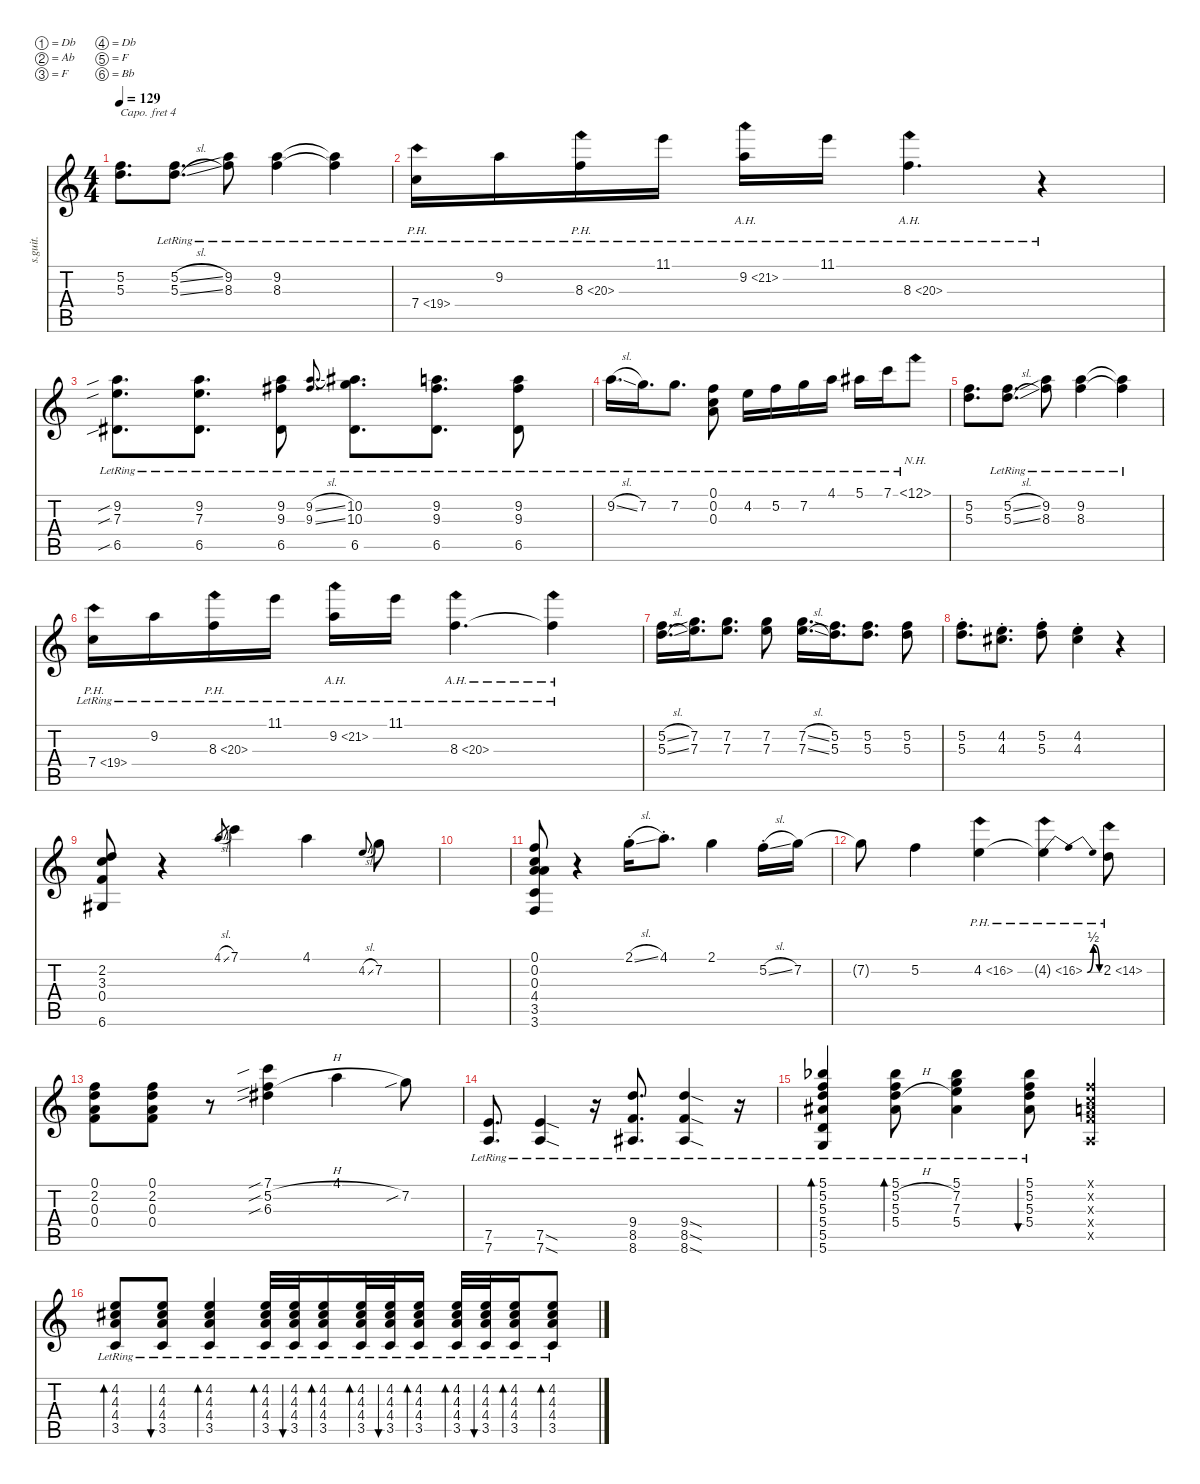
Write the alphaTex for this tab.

\defaultSystemsLayout 4
\hideDynamics
\bracketExtendMode nobrackets
\otherSystemsTrackNameOrientation horizontal
\track ("Alex" "s.guit.") {instrument acousticguitarsteel}
\staff {score tabs}
\capo 4
\tuning (Db4 Ab3 F3 Db3 F2 Bb1)
\ts (4 4)
\tempo 129
\clef g2
\ks c
(5.2 5.3).8{d dy p beam Down} (5.2{sl lr} 5.3{sl lr}).8{d beam Down} (9.2{lr} 8.3{lr}).8{beam Down} (9.2{lr} 8.3{lr}).4{dy mp beam Down} (9.2{lr t} 8.3{lr t}).4{dy mf beam Down} |
7.4{ph 12 lr}.16{dy mp beam Down} 9.2{lr}.16{beam Down} 8.3{ph 12 lr}.16{beam Down} 11.1{lr}.16{beam Down} 9.2{ah 12 lr}.16{dy mf beam Down} 11.1{lr}.16{beam Down} 8.3{ah 12 lr}.4{d beam Down} r.4{beam Down} |
(9.2{sib lr} 6.5{sib lr acc #} 7.3{sib lr}).8{d dy p beam Down} (9.2{lr} 6.5{lr acc #} 7.3{lr}).8{d beam Down} (9.2{lr} 6.5{lr acc #} 9.3{lr acc #}).8{beam Down} (9.3{sl lr acc #} 9.2{sl lr}).8{d gr onbeat beam Up} (10.2{lr acc #} 6.5{lr acc #} 10.3{lr}).8{d beam Down} (9.2{lr} 6.5{lr acc #} 9.3{lr acc #}).8{d beam Down} (9.2{lr} 6.5{lr acc #} 9.3{lr acc #}).8{dy mp beam Down} |
9.2{sl lr}.16{d dy mf beam Down} 7.2{lr}.16{d beam Down} 7.2{lr}.8{d beam Down} (0.1{lr} 0.2{lr} 0.3{lr}).8{beam Down} 4.2{lr}.16{beam Down} 5.2{lr}.16{beam Down} 7.2{lr}.16{beam Down} 4.1{lr}.16{beam Down} 5.1{lr acc #}.16{beam Down} 7.1{lr}.16{beam Down} 12.1{nh lr}.8{beam Down} |
(5.2 5.3).8{d dy mp beam Down} (5.2{sl lr} 5.3{sl lr}).8{d dy p beam Down} (9.2{lr} 8.3{lr}).8{dy mp beam Down} (9.2{lr} 8.3{lr}).4{beam Down} (9.2{lr t} 8.3{lr t}).4{dy mf beam Down} |
7.4{ph 12 lr}.16{dy mp beam Down} 9.2{lr}.16{beam Down} 8.3{ph 12 lr}.16{beam Down} 11.1{lr}.16{beam Down} 9.2{ah 12 lr}.16{dy mf beam Down} 11.1{lr}.16{beam Down} 8.3{ah 12 lr}.4{d beam Down} 8.3{ah 12 lr t}.4{beam Down} |
(5.2{sl} 5.3{sl}).16{d beam Down} (7.2 7.3).16{d beam Down} (7.2 7.3).8{d beam Down} (7.2 7.3).8{beam Down} (7.2{sl} 7.3{sl}).16{d beam Down} (5.2 5.3).16{d beam Down} (5.2 5.3).8{d beam Down} (5.2 5.3).8{beam Down} |
(5.2{st} 5.3).8{d beam Down} (4.2{st} 4.3{acc #}).8{d beam Down} (5.2{st} 5.3).8{beam Down} (4.2{st} 4.3{acc #}).4{beam Down} r.4{beam Down} |
(6.6{acc #} 0.4 3.3 2.2).8{beam Up} r.4{beam Up} 4.1{sl}.8{gr dy mp beam Up} 7.1.4{beam Down} 4.1.4{beam Down} 4.2{sl}.8{gr onbeat beam Up} 7.2.8{beam Down} |
|
(4.4 0.3 0.2 0.1 3.6 3.5).8{dy mf beam Up} r.4{beam Up} 2.1{sl st}.16{beam Down} 4.1{st}.8{d beam Down} 2.1.4{beam Down} 5.2{sl st}.16{beam Down} 7.2.16{beam Down} |
7.2{t}.8{beam Down} 5.2.4{beam Down} 4.2{ph 12}.4{beam Down} 4.2{be (bendrelease 0 0 11.4 2 38.4 2 46.199999999999996 0) ph 12 t}.4{beam Down} 2.2{ph 12}.8{beam Down} |
(0.1 2.2 0.3 0.4).8{beam Down} (0.1 2.2 0.3 0.4).8{beam Down} r.8{beam Down} (7.1{sib} 5.2{sib h} 6.3{sib acc #}).4{dy mp beam Down} 4.1.4{beam Down} 7.2{sib}.8{beam Down} |
(7.6{lr} 7.5{lr}).8{d dy mf beam Up} (7.6{sod lr} 7.5{sod lr}).4{beam Up} r.16{beam Up} (8.6{lr acc #} 9.4{lr} 8.5).8{d beam Up} (8.6{sod lr acc #} 9.4{sod lr} 8.5{sod}).4{beam Up} r.16{beam Up} |
(5.2{lr} 5.1{lr acc b} 5.3{lr} 5.4{lr acc #} 5.5 5.6).4{bd 40 beam Up} (5.2{h lr} 5.1{lr acc b} 5.3{h lr} 5.4{lr acc #}).8{bd 40 beam Down} (7.2{lr} 7.3{lr} 5.1{lr acc b} 5.4{lr acc #}).4{beam Down} (5.2{lr} 5.3{lr} 5.1{lr acc b} 5.4{lr acc #}).8{bu 62 dy mp beam Down} (0.1{x} 0.2{x} 0.3{x} 0.4{x} 0.5{x}).4{beam Up} |
(4.2{lr} 4.3{lr acc #} 3.5{lr} 4.4{lr}).8{bd 39 dy mf beam Up} (4.2{lr} 4.3{lr acc #} 3.5{lr} 4.4{lr}).8{bu 39 dy mp beam Up} (4.2{lr} 4.3{lr acc #} 3.5{lr} 4.4{lr}).4{bd 39 dy mf beam Up} (4.2{lr} 4.3{lr acc #} 3.5{lr} 4.4{lr}).32{bd 39 dy mp beam Up} (4.2{lr} 4.3{lr acc #} 3.5{lr} 4.4{lr}).32{bu 39 beam Up} (4.2{lr} 4.3{lr acc #} 3.5{lr} 4.4{lr}).16{bd 39 beam Up} (4.2{lr} 4.3{lr acc #} 3.5{lr} 4.4{lr}).32{bd 39 beam Up} (4.2{lr} 4.3{lr acc #} 3.5{lr} 4.4{lr}).32{bu 39 beam Up} (4.2{lr} 4.3{lr acc #} 3.5{lr} 4.4{lr}).16{bd 39 beam Up} (4.2{lr} 4.3{lr acc #} 3.5{lr} 4.4{lr}).32{bd 39 beam Up} (4.2{lr} 4.3{lr acc #} 3.5{lr} 4.4{lr}).32{bu 39 beam Up} (4.2{lr} 4.3{lr acc #} 3.5{lr} 4.4{lr}).16{bd 39 beam Up} (4.2{lr} 4.3{lr acc #} 3.5{lr} 4.4{lr}).8{bd 39 beam Up}
